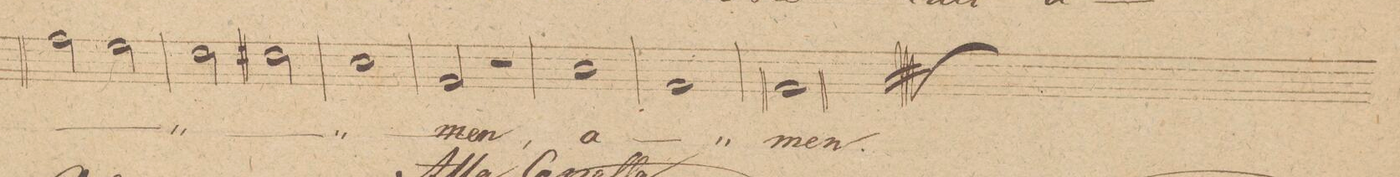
**kern	**text	**dynam
*I"Baſso 2do	*	*
*clefF4	*	*
*k[]	*	*
*met(c|)	*	*
*M2/2	*	*
2A\	.	.
2G\	.	.
=138	=138	=138
2F\	.	.
2F#X\	.	.
=139	=139	=139
1E	.	.
=140	=140	=140
2AA/	-men,	.
2r	.	.
=141	=141	=141
1D	a-	.
=142	=142	=142
1AA	.	.
=143	=143	=143
0AA	-men.	.
==	==	==
*-	*-	*-
